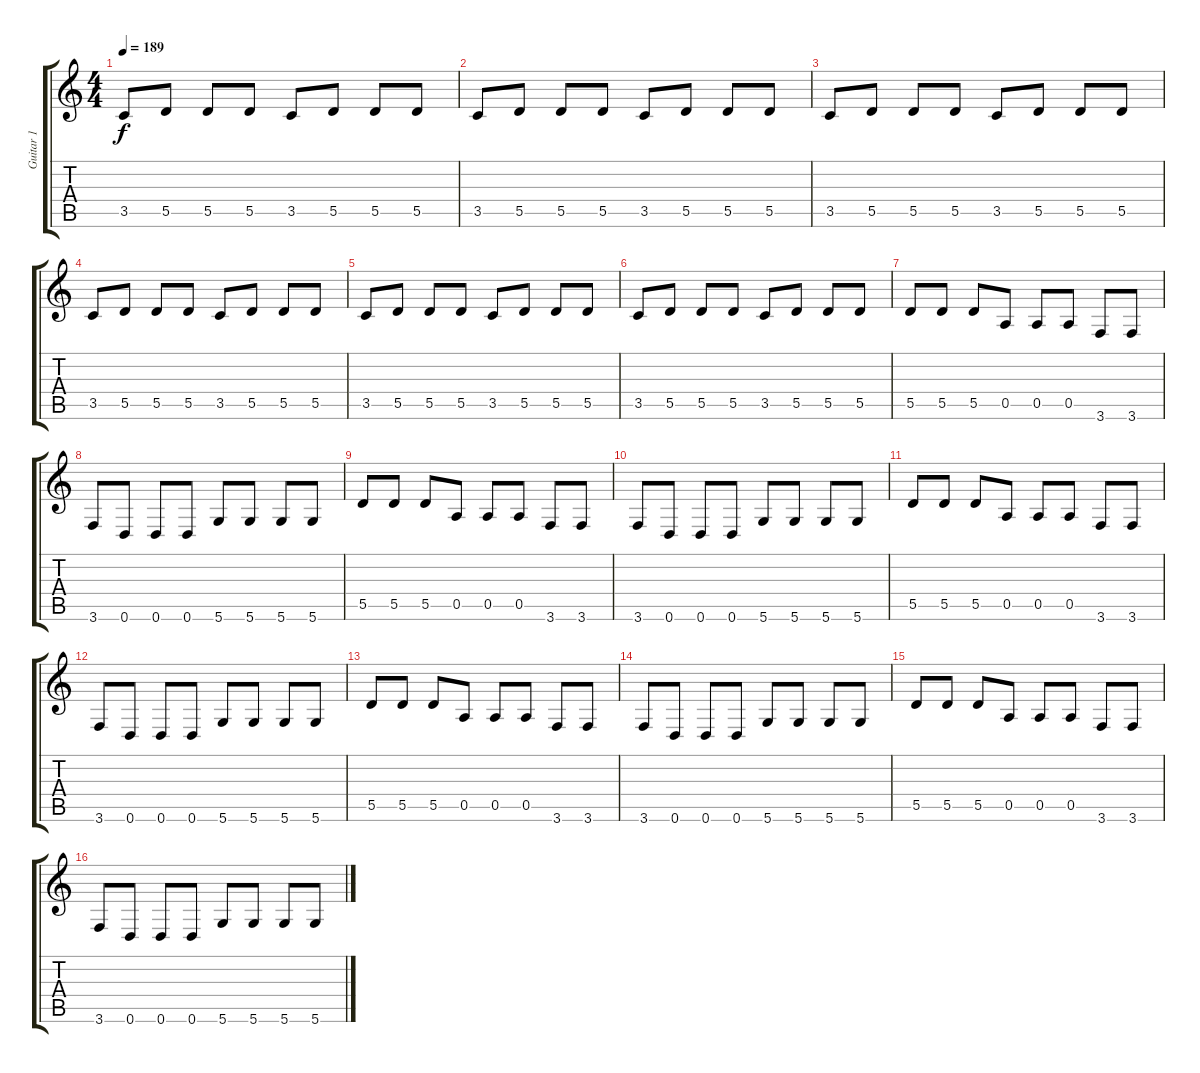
\track ("Guitar 1" "Guitar 1") {instrument distortionguitar}
\staff {score tabs}
\tuning (E4 B3 G3 D3 A2 D2) {hide}
\ts (4 4)
\tempo 189
\clef g2
\ks c
3.5.8{dy f} 5.5.8 5.5.8 5.5.8 3.5.8 5.5.8 5.5.8 5.5.8 |
3.5.8 5.5.8 5.5.8 5.5.8 3.5.8 5.5.8 5.5.8 5.5.8 |
3.5.8 5.5.8 5.5.8 5.5.8 3.5.8 5.5.8 5.5.8 5.5.8 |
3.5.8 5.5.8 5.5.8 5.5.8 3.5.8 5.5.8 5.5.8 5.5.8 |
3.5.8 5.5.8 5.5.8 5.5.8 3.5.8 5.5.8 5.5.8 5.5.8 |
3.5.8 5.5.8 5.5.8 5.5.8 3.5.8 5.5.8 5.5.8 5.5.8 |
5.5.8 5.5.8 5.5.8 0.5.8 0.5.8 0.5.8 3.6.8 3.6.8 |
3.6.8 0.6.8 0.6.8 0.6.8 5.6.8 5.6.8 5.6.8 5.6.8 |
5.5.8 5.5.8 5.5.8 0.5.8 0.5.8 0.5.8 3.6.8 3.6.8 |
3.6.8 0.6.8 0.6.8 0.6.8 5.6.8 5.6.8 5.6.8 5.6.8 |
5.5.8 5.5.8 5.5.8 0.5.8 0.5.8 0.5.8 3.6.8 3.6.8 |
3.6.8 0.6.8 0.6.8 0.6.8 5.6.8 5.6.8 5.6.8 5.6.8 |
5.5.8 5.5.8 5.5.8 0.5.8 0.5.8 0.5.8 3.6.8 3.6.8 |
3.6.8 0.6.8 0.6.8 0.6.8 5.6.8 5.6.8 5.6.8 5.6.8 |
5.5.8 5.5.8 5.5.8 0.5.8 0.5.8 0.5.8 3.6.8 3.6.8 |
3.6.8 0.6.8 0.6.8 0.6.8 5.6.8 5.6.8 5.6.8 5.6.8
